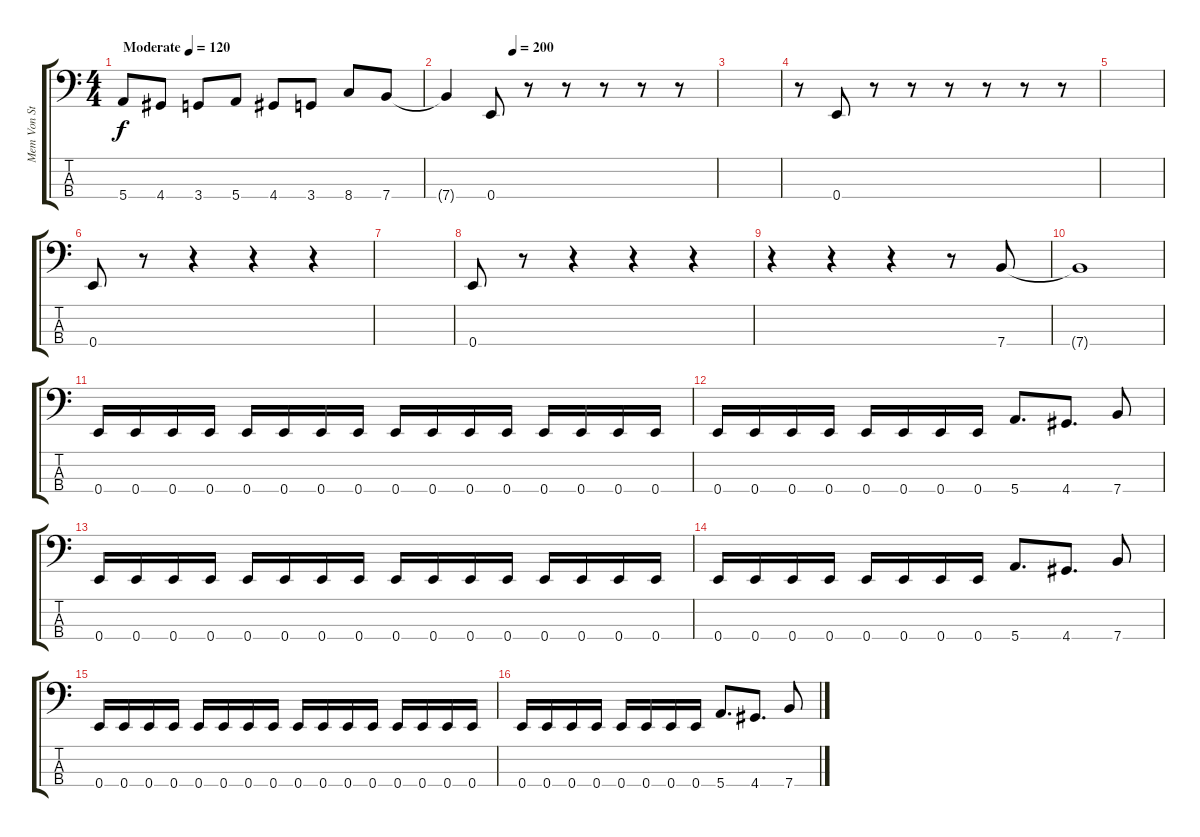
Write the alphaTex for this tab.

\track ("Mem Von Stein (Bass)" "Mem Von St") {instrument electricbasspick}
\staff {score tabs}
\tuning (G2 D2 A1 E1) {hide}
\ts (4 4)
\tempo (120 "Moderate")
\tempo 180
\tempo (120 "Moderate")
\clef f4
\ks c
5.4.8{dy f instrument electricbasspick} 4.4.8 3.4.8 5.4.8 4.4.8 3.4.8 8.4.8 7.4.8 |
\tempo (200 0.25)
7.4{t}.4 0.4.8 r.8 r.8 r.8 r.8 r.8 |
|
r.8 0.4.8 r.8 r.8 r.8 r.8 r.8 r.8 |
|
0.4.8 r.8 r.4 r.4 r.4 |
|
0.4.8 r.8 r.4 r.4 r.4 |
r.4 r.4 r.4 r.8 7.4.8 |
7.4{t}.1 |
0.4.16 0.4.16 0.4.16 0.4.16 0.4.16 0.4.16 0.4.16 0.4.16 0.4.16 0.4.16 0.4.16 0.4.16 0.4.16 0.4.16 0.4.16 0.4.16 |
0.4.16 0.4.16 0.4.16 0.4.16 0.4.16 0.4.16 0.4.16 0.4.16 5.4.8{d} 4.4.8{d} 7.4.8 |
0.4.16 0.4.16 0.4.16 0.4.16 0.4.16 0.4.16 0.4.16 0.4.16 0.4.16 0.4.16 0.4.16 0.4.16 0.4.16 0.4.16 0.4.16 0.4.16 |
0.4.16 0.4.16 0.4.16 0.4.16 0.4.16 0.4.16 0.4.16 0.4.16 5.4.8{d} 4.4.8{d} 7.4.8 |
0.4.16 0.4.16 0.4.16 0.4.16 0.4.16 0.4.16 0.4.16 0.4.16 0.4.16 0.4.16 0.4.16 0.4.16 0.4.16 0.4.16 0.4.16 0.4.16 |
0.4.16 0.4.16 0.4.16 0.4.16 0.4.16 0.4.16 0.4.16 0.4.16 5.4.8{d} 4.4.8{d} 7.4.8
